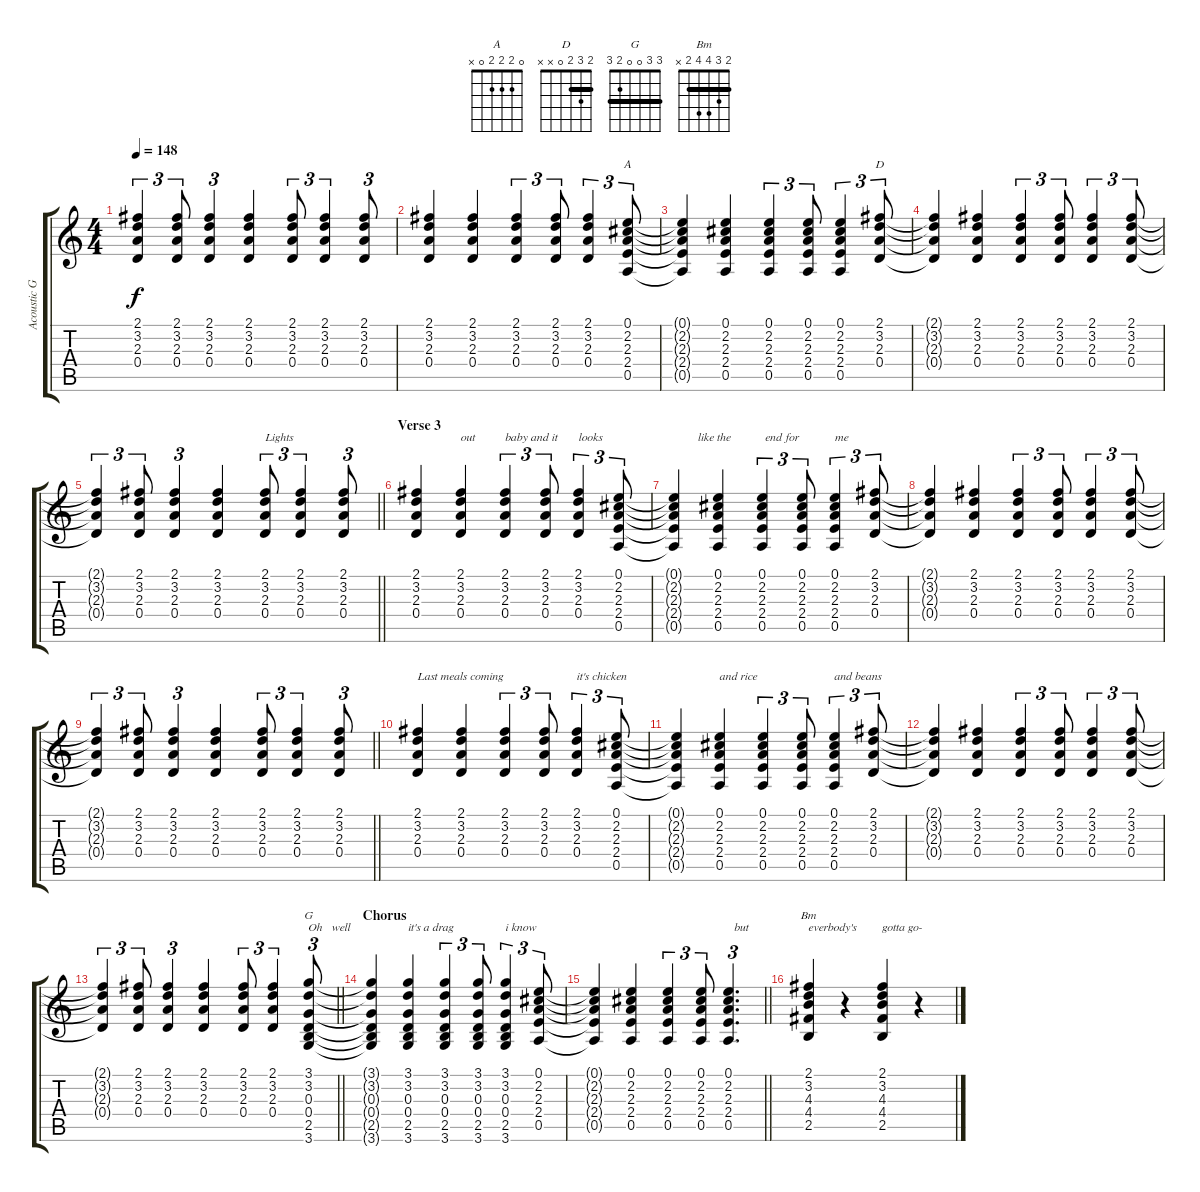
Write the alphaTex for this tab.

\track ("Acoustic Guitar" "Acoustic G") {instrument acousticguitarsteel}
\staff {score tabs}
\tuning (E4 B3 G3 D3 A2 E2) {hide}
\chord ("A" 0 2 2 2 0 x)
\chord ("D" 2 3 2 0 x x) {barre 2}
\chord ("G" 3 3 0 0 2 3) {barre 3}
\chord ("Bm" 2 3 4 4 2 x) {barre 2}
\ts (4 4)
\tempo 148
\clef g2
\ks c
(2.1{t} 3.2{t} 2.3{t} 0.4{t}).4{tu (3 2) dy f} (2.1 3.2 2.3 0.4).8{tu (3 2)} (2.1 3.2 2.3 0.4).4{tu (3 2)} (2.1 3.2 2.3 0.4).4 (2.1 3.2 2.3 0.4).8{tu (3 2)} (2.1 3.2 2.3 0.4).4{tu (3 2)} (2.1 3.2 2.3 0.4).8{tu (3 2)} |
(2.1 3.2 2.3 0.4).4 (2.1 3.2 2.3 0.4).4 (2.1 3.2 2.3 0.4).4{tu (3 2)} (2.1 3.2 2.3 0.4).8{tu (3 2)} (2.1 3.2 2.3 0.4).4{tu (3 2)} (0.1 2.2 2.3 2.4 0.5).8{tu (3 2) ch "A"} |
(0.1{t} 2.2{t} 2.3{t} 2.4{t} 0.5{t}).4 (0.1 2.2 2.3 2.4 0.5).4 (0.1 2.2 2.3 2.4 0.5).4{tu (3 2)} (0.1 2.2 2.3 2.4 0.5).8{tu (3 2)} (0.1 2.2 2.3 2.4 0.5).4{tu (3 2)} (2.1 3.2 2.3 0.4).8{tu (3 2) ch "D"} |
(2.1{t} 3.2{t} 2.3{t} 0.4{t}).4 (2.1 3.2 2.3 0.4).4 (2.1 3.2 2.3 0.4).4{tu (3 2)} (2.1 3.2 2.3 0.4).8{tu (3 2)} (2.1 3.2 2.3 0.4).4{tu (3 2)} (2.1 3.2 2.3 0.4).8{tu (3 2)} |
\barLineRight lightlight
(2.1{t} 3.2{t} 2.3{t} 0.4{t}).4{tu (3 2)} (2.1 3.2 2.3 0.4).8{tu (3 2)} (2.1 3.2 2.3 0.4).4{tu (3 2)} (2.1 3.2 2.3 0.4).4 (2.1 3.2 2.3 0.4).8{tu (3 2) txt "Lights"} (2.1 3.2 2.3 0.4).4{tu (3 2)} (2.1 3.2 2.3 0.4).8{tu (3 2)} |
\section ("" "Verse 3")
(2.1 3.2 2.3 0.4).4 (2.1 3.2 2.3 0.4).4{txt "out  "} (2.1 3.2 2.3 0.4).4{tu (3 2) txt "baby and it       looks"} (2.1 3.2 2.3 0.4).8{tu (3 2)} (2.1 3.2 2.3 0.4).4{tu (3 2)} (0.1 2.2 2.3 2.4 0.5).8{tu (3 2)} |
(0.1{t} 2.2{t} 2.3{t} 2.4{t} 0.5{t}).4{txt "        like the"} (0.1 2.2 2.3 2.4 0.5).4 (0.1 2.2 2.3 2.4 0.5).4{tu (3 2) txt " end for            me"} (0.1 2.2 2.3 2.4 0.5).8{tu (3 2)} (0.1 2.2 2.3 2.4 0.5).4{tu (3 2)} (2.1 3.2 2.3 0.4).8{tu (3 2)} |
(2.1{t} 3.2{t} 2.3{t} 0.4{t}).4 (2.1 3.2 2.3 0.4).4 (2.1 3.2 2.3 0.4).4{tu (3 2)} (2.1 3.2 2.3 0.4).8{tu (3 2)} (2.1 3.2 2.3 0.4).4{tu (3 2)} (2.1 3.2 2.3 0.4).8{tu (3 2)} |
\barLineRight lightlight
(2.1{t} 3.2{t} 2.3{t} 0.4{t}).4{tu (3 2)} (2.1 3.2 2.3 0.4).8{tu (3 2)} (2.1 3.2 2.3 0.4).4{tu (3 2)} (2.1 3.2 2.3 0.4).4 (2.1 3.2 2.3 0.4).8{tu (3 2)} (2.1 3.2 2.3 0.4).4{tu (3 2)} (2.1 3.2 2.3 0.4).8{tu (3 2)} |
(2.1 3.2 2.3 0.4).4{txt "Last meals coming"} (2.1 3.2 2.3 0.4).4 (2.1 3.2 2.3 0.4).4{tu (3 2)} (2.1 3.2 2.3 0.4).8{tu (3 2)} (2.1 3.2 2.3 0.4).4{tu (3 2) txt "it's chicken"} (0.1 2.2 2.3 2.4 0.5).8{tu (3 2)} |
(0.1{t} 2.2{t} 2.3{t} 2.4{t} 0.5{t}).4 (0.1 2.2 2.3 2.4 0.5).4{txt "and rice"} (0.1 2.2 2.3 2.4 0.5).4{tu (3 2)} (0.1 2.2 2.3 2.4 0.5).8{tu (3 2)} (0.1 2.2 2.3 2.4 0.5).4{tu (3 2) txt "and beans"} (2.1 3.2 2.3 0.4).8{tu (3 2)} |
(2.1{t} 3.2{t} 2.3{t} 0.4{t}).4 (2.1 3.2 2.3 0.4).4 (2.1 3.2 2.3 0.4).4{tu (3 2)} (2.1 3.2 2.3 0.4).8{tu (3 2)} (2.1 3.2 2.3 0.4).4{tu (3 2)} (2.1 3.2 2.3 0.4).8{tu (3 2)} |
\barLineRight lightlight
(2.1{t} 3.2{t} 2.3{t} 0.4{t}).4{tu (3 2)} (2.1 3.2 2.3 0.4).8{tu (3 2)} (2.1 3.2 2.3 0.4).4{tu (3 2)} (2.1 3.2 2.3 0.4).4 (2.1 3.2 2.3 0.4).8{tu (3 2)} (2.1 3.2 2.3 0.4).4{tu (3 2)} (3.1 3.2 0.3 0.4 2.5 3.6).8{tu (3 2) ch "G" txt "Oh   well"} |
\section ("" "Chorus")
(3.1{t} 3.2{t} 0.3{t} 0.4{t} 2.5{t} 3.6{t}).4 (3.1 3.2 0.3 0.4 2.5 3.6).4{txt "it's a drag"} (3.1 3.2 0.3 0.4 2.5 3.6).4{tu (3 2)} (3.1 3.2 0.3 0.4 2.5 3.6).8{tu (3 2)} (3.1 3.2 0.3 0.4 2.5 3.6).4{tu (3 2) txt "i know"} (0.1 2.2 2.3 2.4 0.5).8{tu (3 2)} |
\barLineRight lightlight
(0.1{t} 2.2{t} 2.3{t} 2.4{t} 0.5{t}).4 (0.1 2.2 2.3 2.4 0.5).4 (0.1 2.2 2.3 2.4 0.5).4{tu (3 2)} (0.1 2.2 2.3 2.4 0.5).8{tu (3 2)} (0.1 2.2 2.3 2.4 0.5).4{d tu (3 2) txt "  but"} |
(2.1 3.2 4.3 4.4 2.5).4{ch "Bm" txt "everbody's"} r.4 (2.1 3.2 4.3 4.4 2.5).4{txt "gotta go-"} r.4
